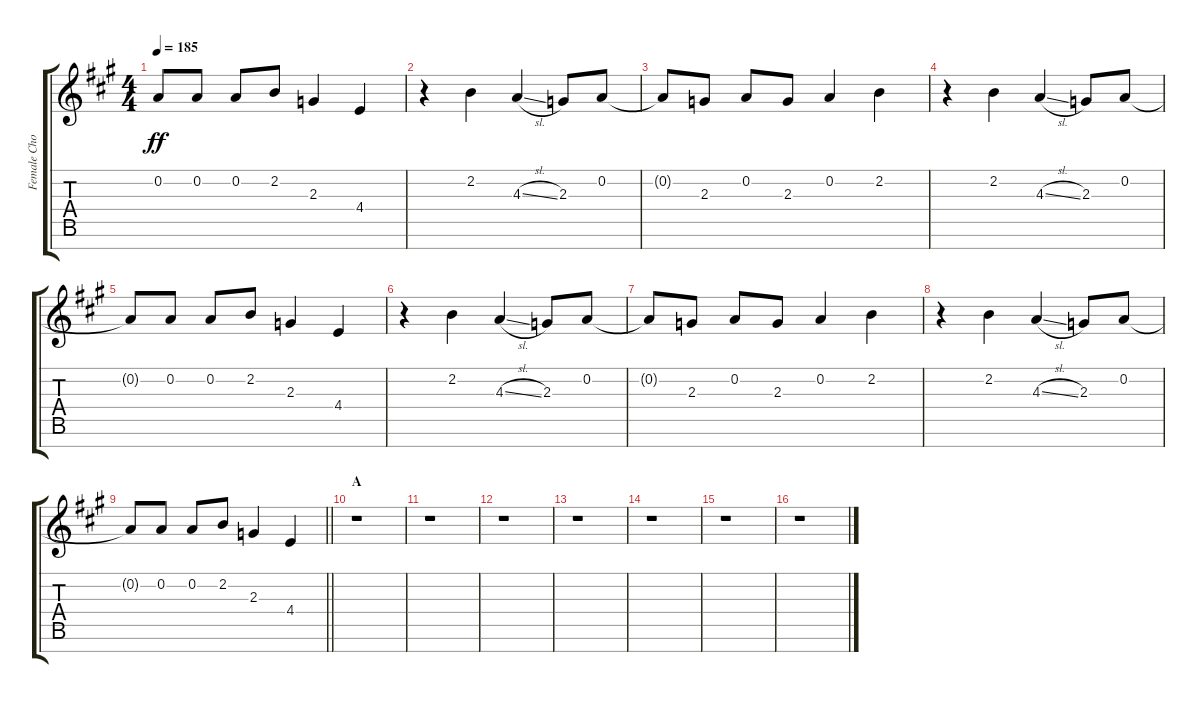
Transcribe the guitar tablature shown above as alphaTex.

\track ("Female Chorus I" "Female Cho") {instrument voiceoohs}
\staff {score tabs}
\tuning (D5 A4 F4 C4 G3 D3 A2) {hide}
\ts (4 4)
\tempo 185
\clef g2
\ks a
0.2{t}.8{dy ff} 0.2.8 0.2.8 2.2.8 2.3.4 4.4.4 |
r.4 2.2.4 4.3{sl}.4 2.3.8 0.2.8 |
0.2{t}.8 2.3.8 0.2.8 2.3.8 0.2.4 2.2.4 |
r.4 2.2.4 4.3{sl}.4 2.3.8 0.2.8 |
0.2{t}.8 0.2.8 0.2.8 2.2.8 2.3.4 4.4.4 |
r.4 2.2.4 4.3{sl}.4 2.3.8 0.2.8 |
0.2{t}.8 2.3.8 0.2.8 2.3.8 0.2.4 2.2.4 |
r.4 2.2.4 4.3{sl}.4 2.3.8 0.2.8 |
\barLineRight lightlight
0.2{t}.8 0.2.8 0.2.8 2.2.8 2.3.4 4.4.4 |
\section ("" "A")
r.1 |
r.1 |
r.1 |
r.1 |
r.1 |
r.1 |
r.1
